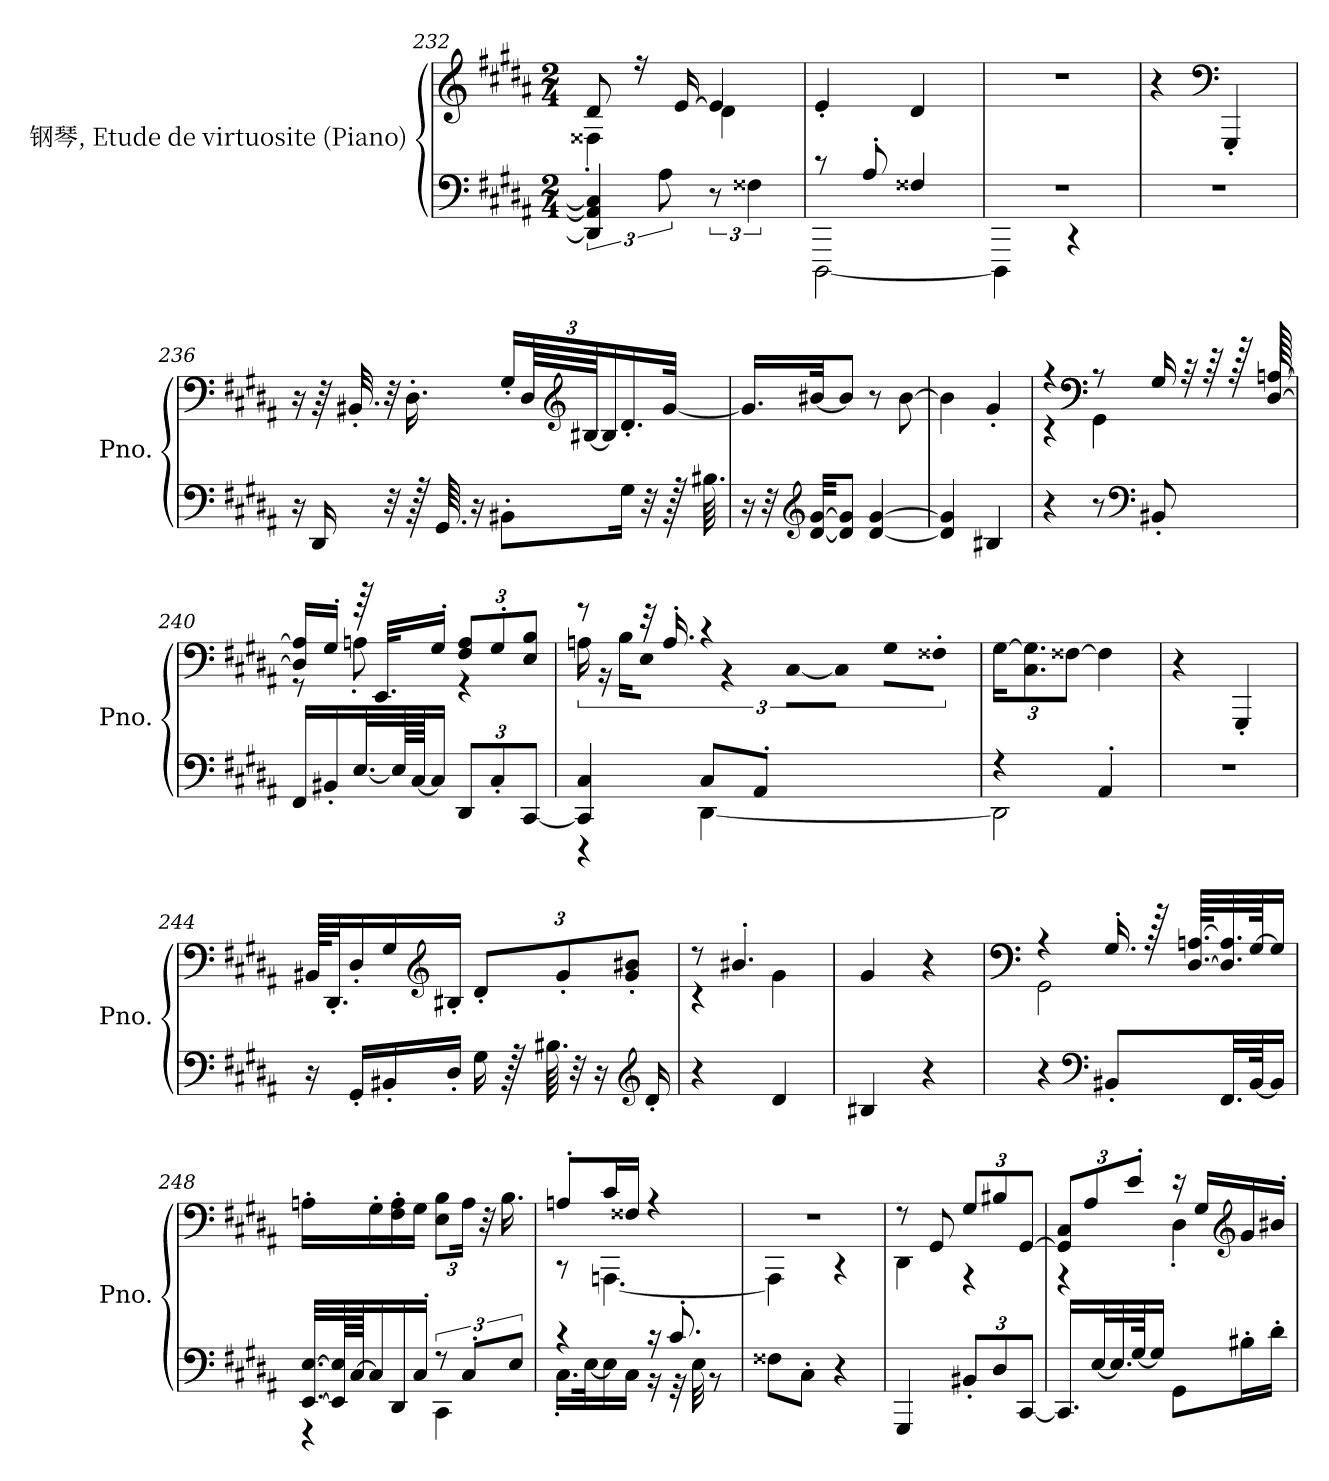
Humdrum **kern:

**kern	**kern
*part1	*part1
*staff2	*staff1
*I"钢琴, Etude de virtuosite (Piano)	*
*I'Pno.	*
*clefF4	*clefG2
*k[f#c#g#d#a#]	*k[f#c#g#d#a#]
*M2/4	*M2/4
=232	=232
*	*^
6DD#/] 6AA#/] 6C#/]	8d#/	4F##X'\
.	16r	.
12A#\	.	.
.	[16e/	.
12r	4e/]	4d#\
6F##X\	.	.
*	*v	*v
=233	=233
*^	*
8r	[2DDD#\	4e'/
8A#'/	.	.
4F##X/	.	4d#/
=234	=234	=234
2r	4DDD#\]	2r
.	4r	.
*v	*v	*
=235	=235
2r	4r
*	*clefF4
.	4GGG#'/
!!LO:LB:g=z
=236	=236
16r	16r
16DD#/	64r
.	32.BB#X'/
32r	32r
128r	16.D#'\
64.GG#/	.
16r	.
8BB#X'\L	16G#'/LL
*	*Xbrackettup
.	96D#/LL
*	*clefG2
.	[96B#X/JJ
.	24B#/]
16G#\Jk	16.d#'/
32r	.
128r	[32g#/JJk
64.B#X\	.
=237	=237
16r	16.g#/LL]
32r	.
*clefG2	*
[32d#/ [32g#/KKL	[32b#X/JK
8d#/] 8g#/]J	8b#/J]
[4d#/ [4g#/	8r
.	[8b#\
=238	=238
4d#/] 4g#/]	4b#\]
4B#X/	4g#'/
!!LO:PB:g=z
=239	=239
*	*^
4r	4r	4r
*	*clefF4	*
8r	8r	4GG#\
*clefF4	*	*
8BB#X'/	16G#/	.
.	32r	.
.	64r	.
.	128r	.
.	[128D#/ [128An/	.
=240	=240	=240
16FF#/LL	16D#/] 16A/]LL	8r
16BB#X'/	16G#'/JJ	.
[32.E/L	64r	8An'\
.	32.EE/KLL	.
128E/LL]	.	.
[128C#/JJJ	.	.
16C#/JJ]	16G#'/JJ	.
*Xbrackettup	*	*
12DD#/L	12F#/ 12A/L	4r
12C#'/	12G#'/	.
[12CC#/J	12E/ 12B/J	.
=241	=241	=241
*^	*	*
*	*	*	*brackettup
4CC#/] 4C#/	4r	8r	24An\
.	.	.	24r
.	.	.	24B\LL
.	.	32r	32E\JJk
.	.	16.A'/	64r
.	.	.	[64C#\KKLL
.	.	.	16C#\JJ]
8C#/L	[4DD#\	4r	8G#\L
8AA#'/J	.	.	8F##X'\J
*	*	*v	*v
!!LO:LB:g=z
=242	=242	=242
*	*	*Xbrackettup
4r	2DD#\]	[24G#\KL
.	.	12.C#\ 12.G#\]
.	.	[12F##X\J
4AA#'/	.	4F##\]
*v	*v	*
=243	=243
2r	4r
.	4GGG#'/
=244	=244
16r	64BB#X/KLLL
.	32.DD#'/J
16GG#'/LL	16D#'/
16BB#X'/	16G#/
*	*clefG2
16D#'/JJ	16B#X'/JJ
16G#\	12d#'/L
128r	.
64.B#X\	.
.	12g#'/
32r	.
16r	.
.	12g#/' 12b#X/'J
*clefG2	*
16d#'/	.
=245	=245
*	*^
4r	8r	4r
.	4.b#X'/	.
4d#/	.	4g#\
*	*v	*v
=246	=246
4B#X/	4g#/
4r	4r
!!LO:LB:g=z
=247	=247
*	*clefF4
*	*^
4r	4r	2GG#\
*clefF4	*	*
8BB#X'/L	16.G#'/	.
.	128r	.
.	[64.D#/ [64.An/KLLL	.
32.FF#/LL	32.D#/] 32.A/]	.
[64BB#/JK	[64G#/JK	.
16BB#/JJ]	16G#/JJ]	.
*	*v	*v
=248	=248
*^	*
[32.EE/ [32.E/LLL	4r	16An'\LL
128EE/] 128E/]LL	.	.
[128C#/JJJ	.	.
16C#/]	.	16G#'\
16DD#/	.	16F#\' 16A\'
16C#'/JJ	.	16G#\JJ
*brackettup	*	*
12r	4CC#\	12E\ 12B\L
12C#'/L	.	24A\Jk
.	.	32r
.	.	16.B\
12E/J	.	.
=249	=249	=249
*	*	*^
4r	16.C#'\LL	8An'/L	8r
.	[32E\K	.	.
.	16E\]	16c#/L	[4.AAAn\
.	16C#\JJ	16F##X/JJ	.
16r	16r	4r	.
8.c#'/	32r	.	.
.	32E\	.	.
.	8r	.	.
*v	*v	*	*
=250	=250	=250
8F##X\L	2r	4AAA\]
8C#'\J	.	.
4r	.	4r
!!LO:LB:g=z	!!
=251	=251	=251
4GGG#/	8r	4DD#\
.	8GG#/	.
*Xbrackettup	*	*
12BB#X'/L	12G#/L	4r
12D#/	12B#X/	.
[12CC#/J	[12GG#/J	.
=252	=252	=252
16.CC#/LL]	12GG#/] 12C#/L	4r
.	12A#/	.
[32E/L	.	.
32.E/]	.	.
.	12e'/J	.
[64G#/JK	.	.
16G#/JJ]	.	.
8GG#\L	16r	4D#'\
.	16G#/LL	.
*	*clefG2	*
16B#X'\L	16g#/	.
16d#'\JJ	16b#X'/JJ	.
*	*v	*v
=	=
*-	*-
